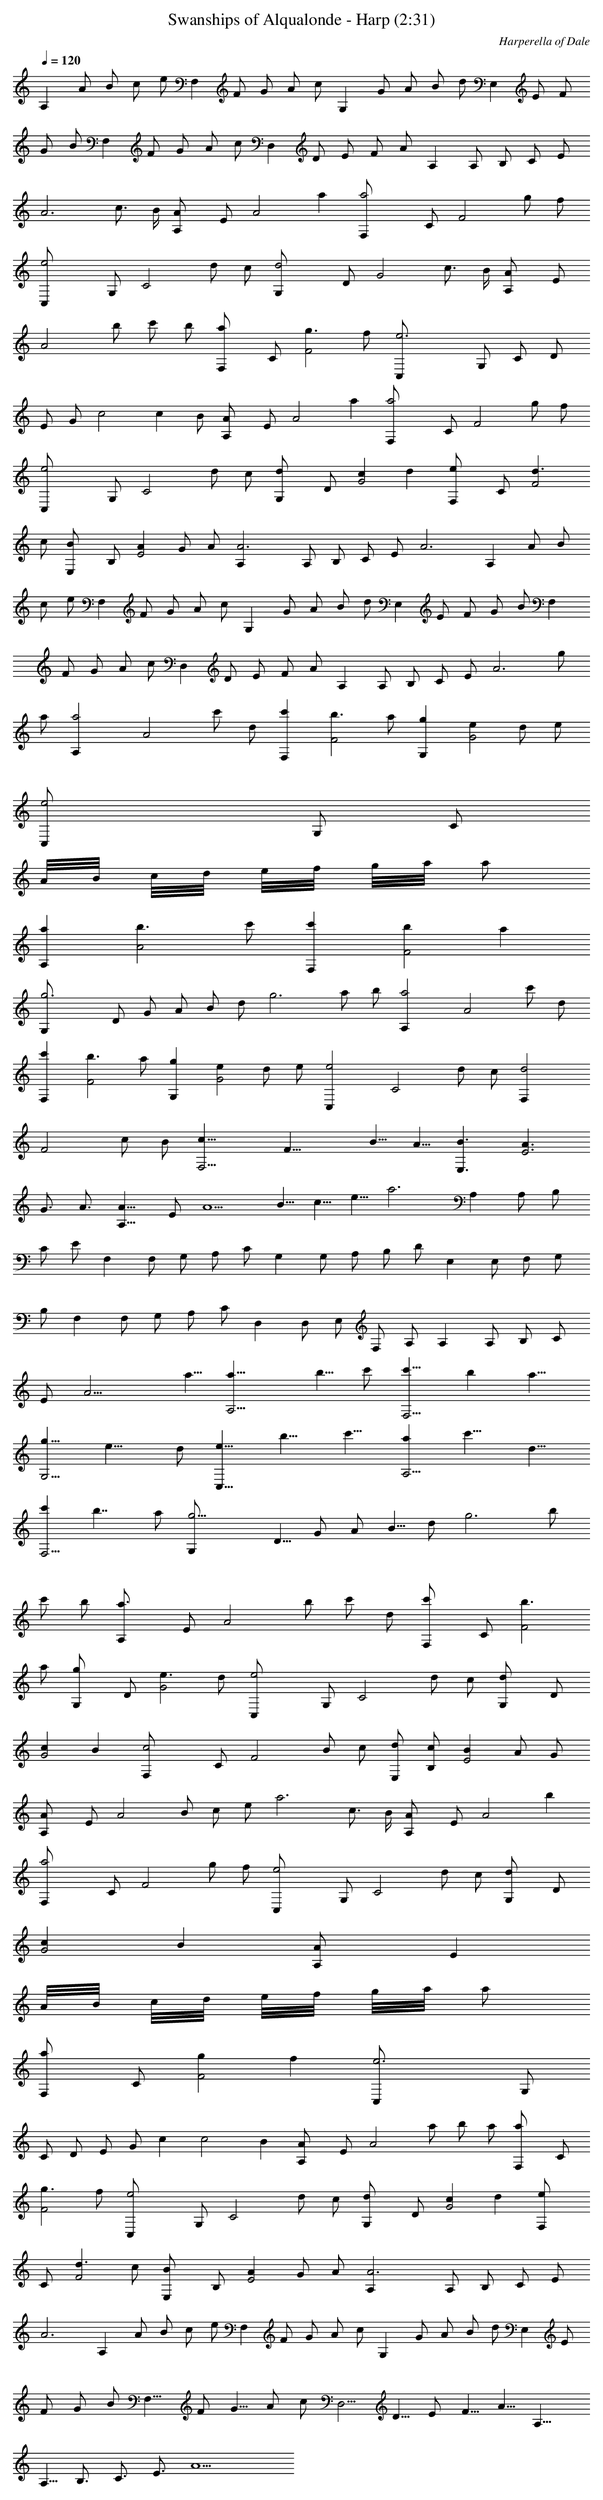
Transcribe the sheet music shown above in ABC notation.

X:1
T:Swanships of Alqualonde - Harp (2:31)
C:Harperella of Dale
L:1/4
Q:120
K:C
A, A/2 B/2 c/2 e/2 F, F/2 G/2 A/2 c/2 G, G/2 A/2 B/2 d/2 E, E/2 F/2
G/2 B/2 F, F/2 G/2 A/2 c/2 D, D/2 E/2 F/2 A/2 A, A,/2 B,/2 C/2 E/2
[A3z2] c3/4 B/4 [AA,/2] E/2 [A2z] a [a2F,/2] C/2 [F2z] g/2 f/2
[e2C,/2] G,/2 [C2z] d/2 c/2 [d2G,/2] D/2 [G2z] c3/4 B/4 [AA,/2] E/2
[A2z/2] b/2 c'/2 b/2 [aF,/2] C/2 [g3/2F2] f/2 [e3C,/2] G,/2 C/2 D/2
E/2 G/2 c2 [cz/2] B/2 [AA,/2] E/2 [A2z] a [a2F,/2] C/2 [F2z] g/2 f/2
[e2C,/2] G,/2 [C2z] d/2 c/2 [dG,/2] D/2 [cG2] d [eF,/2] C/2 [d3/2F2]
c/2 [BE,/2] B,/2 [AE2] G/2 A/2 [A3A,] A,/2 B,/2 C/2 E/2 A3 A, A/2 B/2
c/2 e/2 F, F/2 G/2 A/2 c/2 G, G/2 A/2 B/2 d/2 E, E/2 F/2 G/2 B/2 F,
F/2 G/2 A/2 c/2 D, D/2 E/2 F/2 A/2 A, A,/2 B,/2 C/2 E/2 [A3z2] g/2
a/2 [a2A,] [A2z] c'/2 d/2 [c'F,] [b3/2F2] a/2 [gG,] [eG2] d/2 e/2
[e2C,/2] G,/2 C/2
A/8B/8 c/8d/8 e/8f/8 g/8a/8 a/2 % glissando
[aA,] [b3/2A2] c'/2 [c'F,] [bF2] a
[g3G,/2] D/2 G/2 A/2 B/2 d/2 [g3z2] a/2 b/2 [a2A,] [A2z] c'/2 d/2
[c'F,] [b3/2F2] a/2 [gG,] [eG2] d/2 e/2 [e2C,] [C2z] d/2 c/2 [d2F,]
[F2z] c/2 B/2 [c19/8F,5/4] [F19/8z9/8] B5/8 A5/8 [B3/2E,3/2] [A3/2E3]
G3/4 A3/4 [A9/8A,5/8] E/2 [A5/2z5/8] B5/8 c5/8 e5/8 a3 A, A,/2 B,/2
C/2 E/2 F, F,/2 G,/2 A,/2 C/2 G, G,/2 A,/2 B,/2 D/2 E, E,/2 F,/2 G,/2
B,/2 F, F,/2 G,/2 A,/2 C/2 D, D,/2 E,/2 F,/2 A,/2 A, A,/2 B,/2 C/2
E/2 [A13/4z21/8] a5/8 [a17/8A,13/4] b5/8 c'/2 [c'9/8F,13/4] b a9/8
[g9/8G,13/4] e13/8 d/2 [e9/8C,27/8] b9/8 c'9/8 [aA,13/4] c'9/8 d9/8
[c'F,13/4] b7/4 a/2 [g13/4G,/2] D5/8 G/2 A/2 B5/8 d/2 [g3z3/2] b/2
c'/2 b/2 [a3/2A,/2] E/2 [A2z/2] b/2 c'/2 d/2 [c'F,/2] C/2 [b3/2F2]
a/2 [gG,/2] D/2 [e3/2G2] d/2 [e2C,/2] G,/2 [C2z] d/2 c/2 [dG,/2] D/2
[cG2] B [c2F,/2] C/2 [F2z] B/2 c/2 [d/2E,/2] [c/2B,/2] [BE2] A/2 G/2
[AA,/2] E/2 [A2z/2] B/2 c/2 e/2 [a3z2] c3/4 B/4 [AA,/2] E/2 [A2z] b
[a2F,/2] C/2 [F2z] g/2 f/2 [e2C,/2] G,/2 [C2z] d/2 c/2 [dG,/2] D/2
[cG2] B [AA,/2] E
A/8B/8 c/8d/8 e/8f/8 g/8a/8 a/2 % glissando
[aF,/2] C/2 [gF2] f [e3C,/2] G,/2
C/2 D/2 E/2 G/2 c [c2z] B [AA,/2] E/2 [A2z/2] a/2 b/2 a/2 [aF,/2] C/2
[g3/2F2] f/2 [e2C,/2] G,/2 [C2z] d/2 c/2 [dG,/2] D/2 [cG2] d [eF,/2]
C/2 [d3/2F2] c/2 [BE,/2] B,/2 [AE2] G/2 A/2 [A3A,] A,/2 B,/2 C/2 E/2
A3 A, A/2 B/2 c/2 e/2 F, F/2 G/2 A/2 c/2 G, G/2 A/2 B/2 d/2 E, E/2
F/2 G/2 B/2 F,9/8 F/2 G5/8 A/2 c/2 D,5/4 D5/8 E/2 F5/8 A5/8 A,11/8
A,5/8 B,3/4 C3/4 E3/4 A9/2
